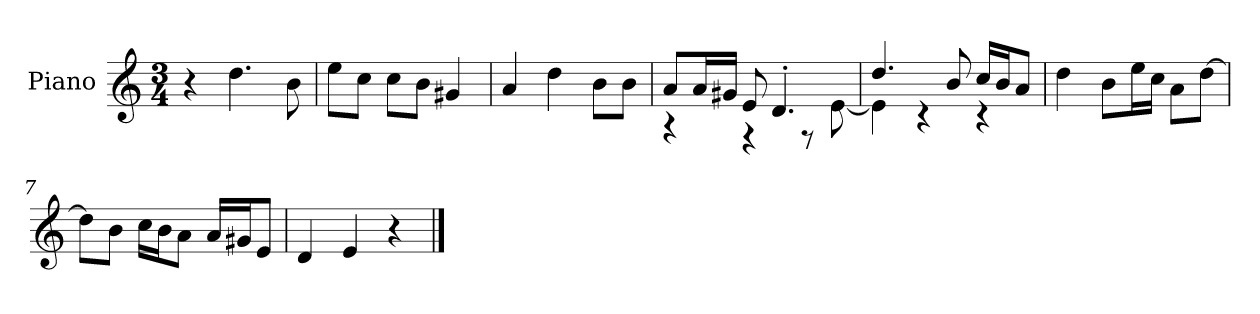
**kern
*part1
*staff1
*I"Piano
*I'P-no
*clefG2
*k[]
*M3/4
*MM177
=1
4r
4.dd\
8b\
=2
8ee\L
8cc\J
8cc\L
8b\J
4g#X/
=3
4a/
4dd\
8b\L
8b\J
=4
*^
8a/L	4r
16a/L	.
16g#X/JJ	.
8e/	4r
4.d'/	.
.	8r
.	[8e\
=5	=5
4.dd/	4e\]
.	4r
8b/	.
16cc/LL	4r
16b/J	.
8a/J	.
*v	*v
=6
4dd\
8b\L
16ee\L
16cc\JJ
8a\L
[8dd\J
!!LO:LB:g=z
=7
8dd\L]
8b\J
16cc\LL
16b\J
8a\J
16a/LL
16g#X/J
8e/J
=8
4d/
4e/
4r
==
*-
